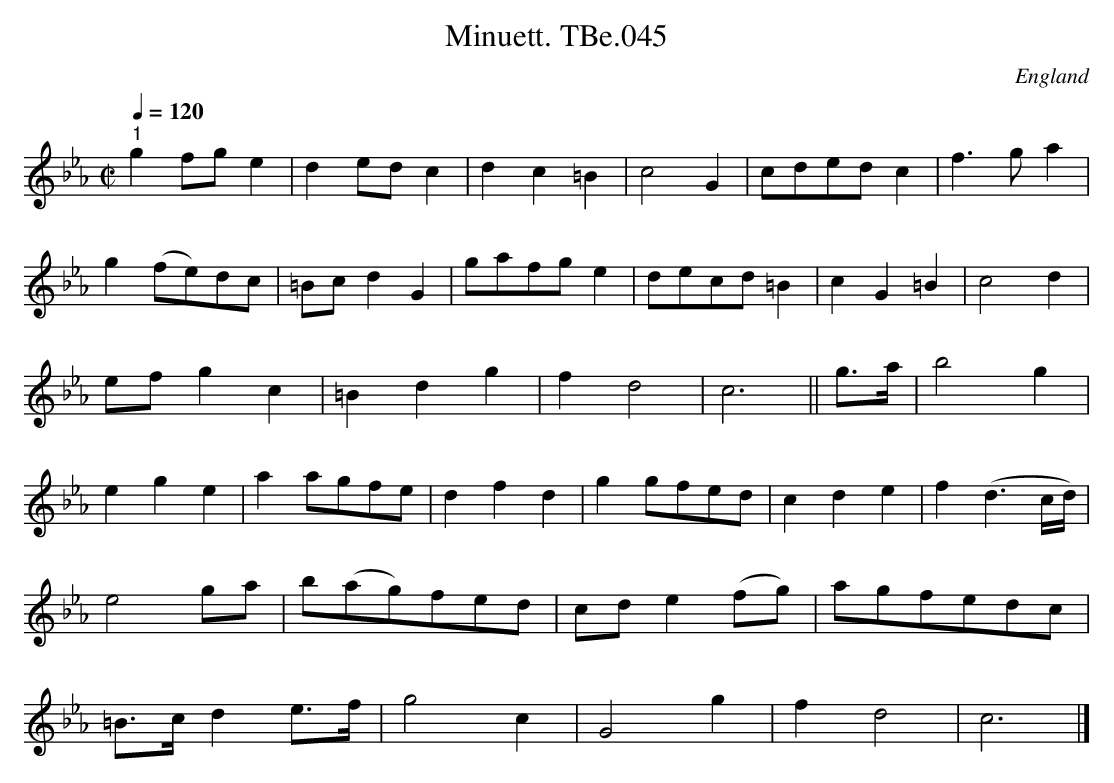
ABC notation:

X:1
T:Minuett. TBe.045
L:1/4
M:C|
O:England
Q:1/4=120
K:C minor
"^1"g f/g/ e | d e/d/ c | dc=B | c2 G | c/d/e/d/ c | f>ga |!
g (f/e/)d/c/ | =B/c/ d G | g/a/f/g/ e |\
d/e/c/d/ =B | cG=B | c2 d |!
e/f/gc | =Bdg | f d2 | c3 ||\
g3/4a/4|b2  g |!
ege | a a/g/f/e/ | dfd  | g g/f/e/d/ | cde |\
f (d3/2 c/4d/4) |!
e2 g/a/ | b/(a/g/)f/e/d/ | c/d/ e (f/g/) |a/g/f/e/d/c/ | !
=B3/4c/4 d e3/4f/4 | g2 c | G2 g | f d2 | c3 |]
